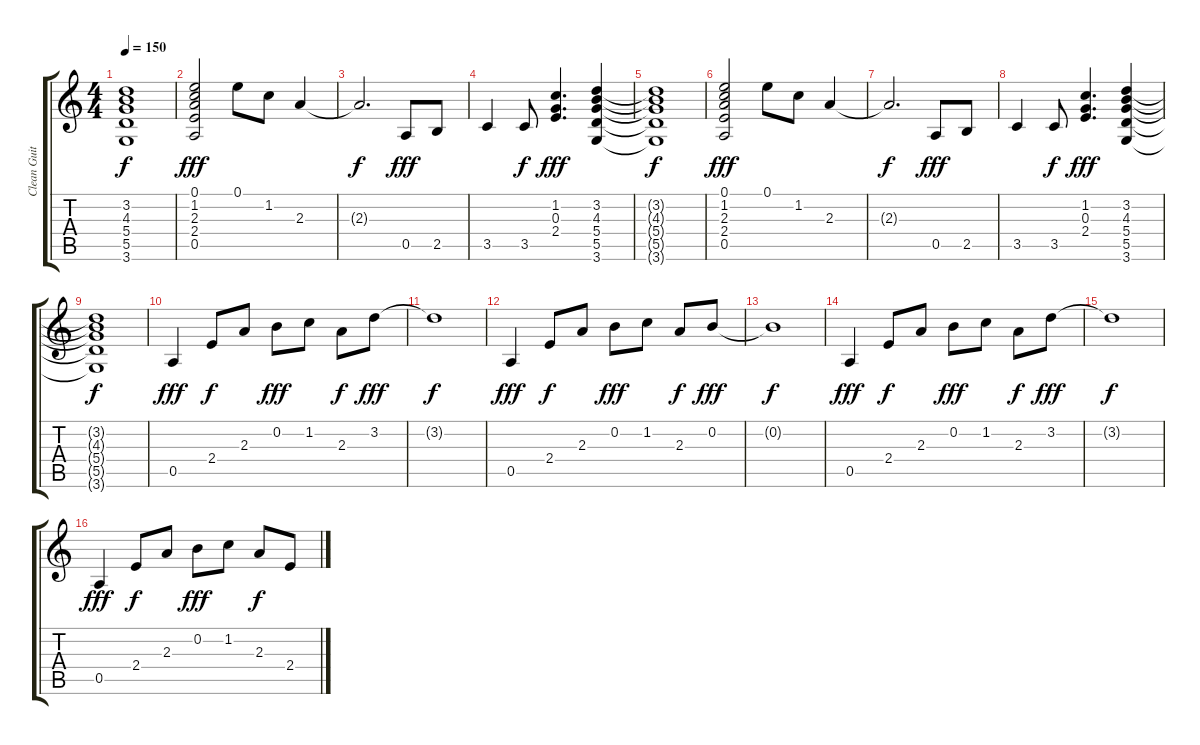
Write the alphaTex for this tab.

\track ("Clean Guitar" "Clean Guit") {instrument electricguitarclean}
\staff {score tabs}
\tuning (E4 B3 G3 D3 A2 E2) {hide}
\ts (4 4)
\tempo 150
\clef g2
\ks c
(3.2{t} 4.3{t} 5.4{t} 5.5{t} 3.6{t}).1{dy f} |
(0.1 1.2 2.3 2.4 0.5).2{dy fff} 0.1.8 1.2.8 2.3.4 |
2.3{t}.2{d dy f} 0.5.8{dy fff} 2.5.8 |
3.5.4 3.5.8{dy f} (1.2 0.3 2.4).4{d dy fff} (3.2 4.3 5.4 5.5 3.6).4 |
(3.2{t} 4.3{t} 5.4{t} 5.5{t} 3.6{t}).1{dy f} |
(0.1 1.2 2.3 2.4 0.5).2{dy fff} 0.1.8 1.2.8 2.3.4 |
2.3{t}.2{d dy f} 0.5.8{dy fff} 2.5.8 |
3.5.4 3.5.8{dy f} (1.2 0.3 2.4).4{d dy fff} (3.2 4.3 5.4 5.5 3.6).4 |
(3.2{t} 4.3{t} 5.4{t} 5.5{t} 3.6{t}).1{dy f} |
0.5.4{dy fff} 2.4.8{dy f} 2.3.8 0.2.8{dy fff} 1.2.8 2.3.8{dy f} 3.2.8{dy fff} |
3.2{t}.1{dy f} |
0.5.4{dy fff} 2.4.8{dy f} 2.3.8 0.2.8{dy fff} 1.2.8 2.3.8{dy f} 0.2.8{dy fff} |
0.2{t}.1{dy f} |
0.5.4{dy fff} 2.4.8{dy f} 2.3.8 0.2.8{dy fff} 1.2.8 2.3.8{dy f} 3.2.8{dy fff} |
3.2{t}.1{dy f} |
0.5.4{dy fff} 2.4.8{dy f} 2.3.8 0.2.8{dy fff} 1.2.8 2.3.8{dy f} 2.4.8
